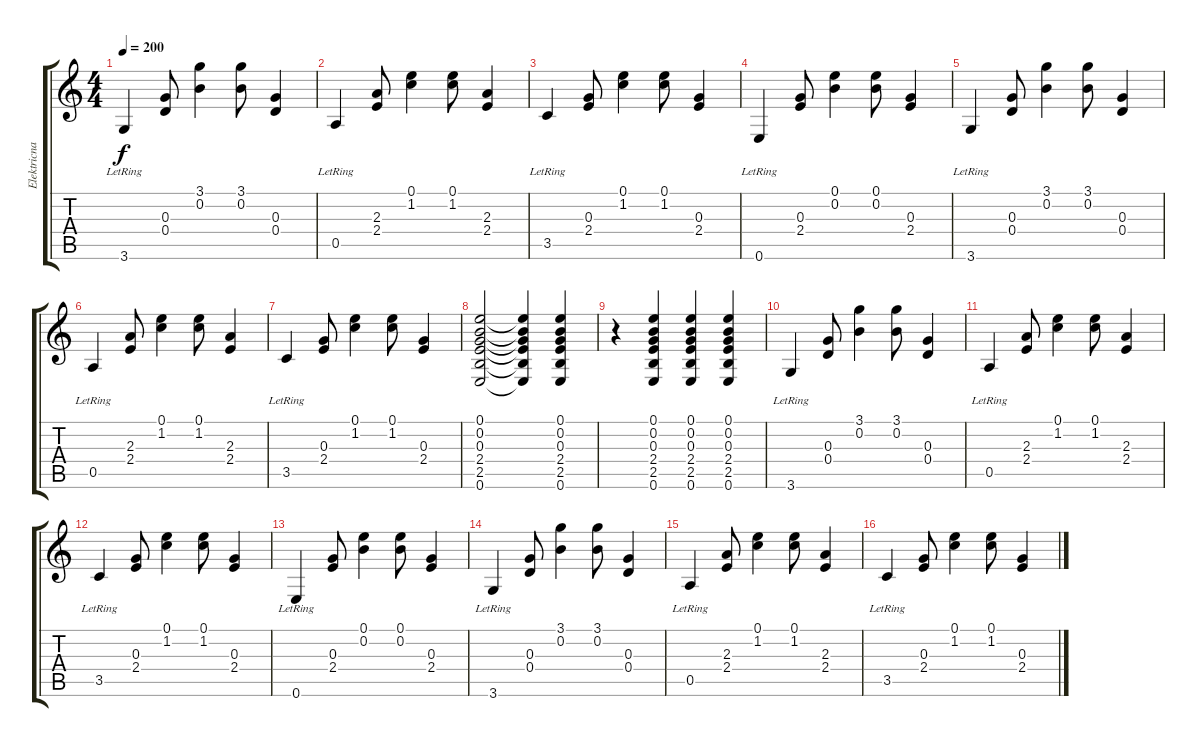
\track ("Elektricna gitara" "Elektricna") {instrument electricguitarclean}
\staff {score tabs}
\tuning (E4 B3 G3 D3 A2 E2) {hide}
\ts (4 4)
\tempo 200
\clef g2
\ks c
3.6{lr}.4{dy f} (0.3 0.4).8 (3.1 0.2).4 (3.1 0.2).8 (0.3 0.4).4 |
0.5{lr}.4 (2.3 2.4).8 (0.1 1.2).4 (0.1 1.2).8 (2.3 2.4).4 |
3.5{lr}.4 (0.3 2.4).8 (0.1 1.2).4 (0.1 1.2).8 (0.3 2.4).4 |
0.6{lr}.4 (0.3 2.4).8 (0.1 0.2).4 (0.1 0.2).8 (0.3 2.4).4 |
3.6{lr}.4 (0.3 0.4).8 (3.1 0.2).4 (3.1 0.2).8 (0.3 0.4).4 |
0.5{lr}.4 (2.3 2.4).8 (0.1 1.2).4 (0.1 1.2).8 (2.3 2.4).4 |
3.5{lr}.4 (0.3 2.4).8 (0.1 1.2).4 (0.1 1.2).8 (0.3 2.4).4 |
(0.1 0.2 0.3 2.4 2.5 0.6).2 (0.1{t} 0.2{t} 0.3{t} 2.4{t} 2.5{t} 0.6{t}).4 (0.1 0.2 0.3 2.4 2.5 0.6).4 |
r.4 (0.1 0.2 0.3 2.4 2.5 0.6).4 (0.1 0.2 0.3 2.4 2.5 0.6).4 (0.1 0.2 0.3 2.4 2.5 0.6).4 |
3.6{lr}.4 (0.3 0.4).8 (3.1 0.2).4 (3.1 0.2).8 (0.3 0.4).4 |
0.5{lr}.4 (2.3 2.4).8 (0.1 1.2).4 (0.1 1.2).8 (2.3 2.4).4 |
3.5{lr}.4 (0.3 2.4).8 (0.1 1.2).4 (0.1 1.2).8 (0.3 2.4).4 |
0.6{lr}.4 (0.3 2.4).8 (0.1 0.2).4 (0.1 0.2).8 (0.3 2.4).4 |
3.6{lr}.4 (0.3 0.4).8 (3.1 0.2).4 (3.1 0.2).8 (0.3 0.4).4 |
0.5{lr}.4 (2.3 2.4).8 (0.1 1.2).4 (0.1 1.2).8 (2.3 2.4).4 |
3.5{lr}.4 (0.3 2.4).8 (0.1 1.2).4 (0.1 1.2).8 (0.3 2.4).4
